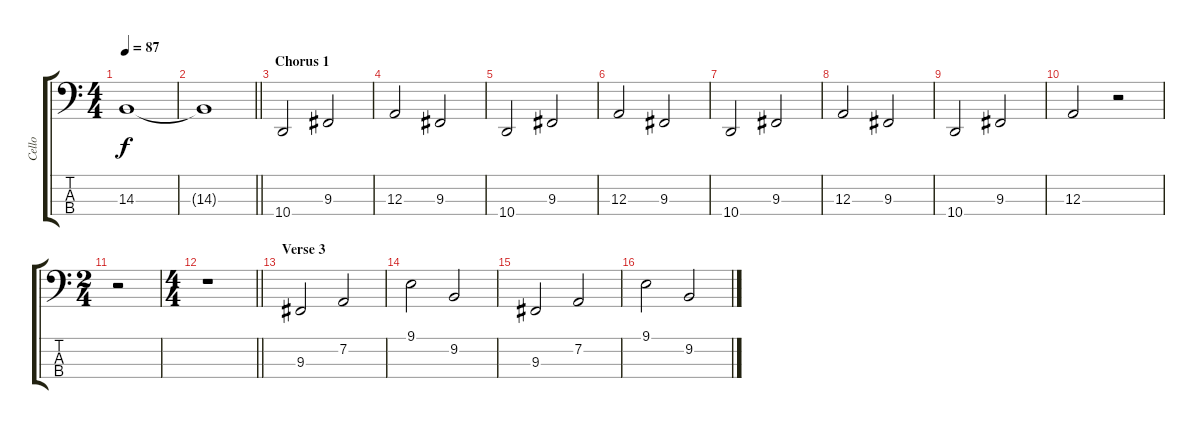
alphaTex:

\track ("Cello" "Cello") {instrument cello}
\staff {score tabs}
\tuning (G2 D2 A1 E1) {hide}
\ts (4 4)
\tempo 87
\clef f4
\ks c
14.3.1{dy f} |
\barLineRight lightlight
14.3{t}.1 |
\section ("" "Chorus 1")
10.4.2 9.3.2 |
12.3.2 9.3.2 |
10.4.2 9.3.2 |
12.3.2 9.3.2 |
10.4.2 9.3.2 |
12.3.2 9.3.2 |
10.4.2 9.3.2 |
12.3.2 r.2 |
\ts (2 4)
r.2 |
\ts (4 4)
\barLineRight lightlight
r.1 |
\section ("" "Verse 3")
9.3.2 7.2.2 |
9.1.2 9.2.2 |
9.3.2 7.2.2 |
9.1.2 9.2.2
